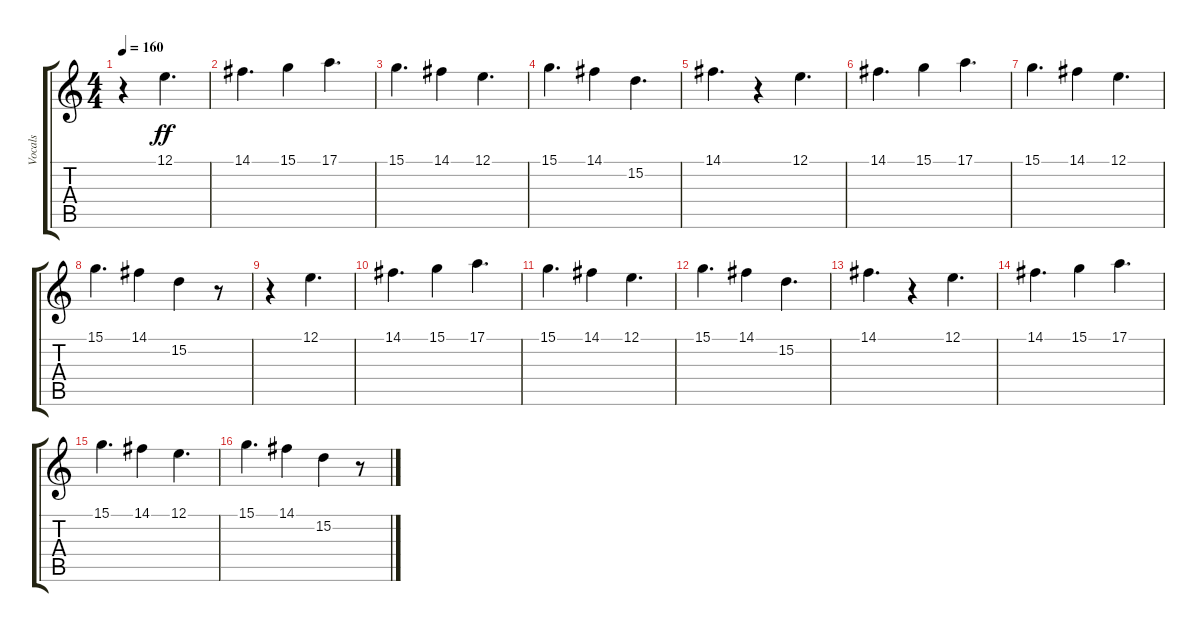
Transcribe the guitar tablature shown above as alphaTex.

\track ("Vocals" "Vocals") {instrument voiceoohs}
\staff {score tabs}
\tuning (E4 B3 G3 D3 A2 E2) {hide}
\ts (4 4)
\tempo 160
\clef g2
\ks c
r.4{dy ff} 12.1.4{d} |
14.1.4{d} 15.1.4 17.1.4{d} |
15.1.4{d} 14.1.4 12.1.4{d} |
15.1.4{d} 14.1.4 15.2.4{d} |
14.1.4{d} r.4 12.1.4{d} |
14.1.4{d} 15.1.4 17.1.4{d} |
15.1.4{d} 14.1.4 12.1.4{d} |
15.1.4{d} 14.1.4 15.2.4 r.8 |
r.4 12.1.4{d} |
14.1.4{d} 15.1.4 17.1.4{d} |
15.1.4{d} 14.1.4 12.1.4{d} |
15.1.4{d} 14.1.4 15.2.4{d} |
14.1.4{d} r.4 12.1.4{d} |
14.1.4{d} 15.1.4 17.1.4{d} |
15.1.4{d} 14.1.4 12.1.4{d} |
15.1.4{d} 14.1.4 15.2.4 r.8
